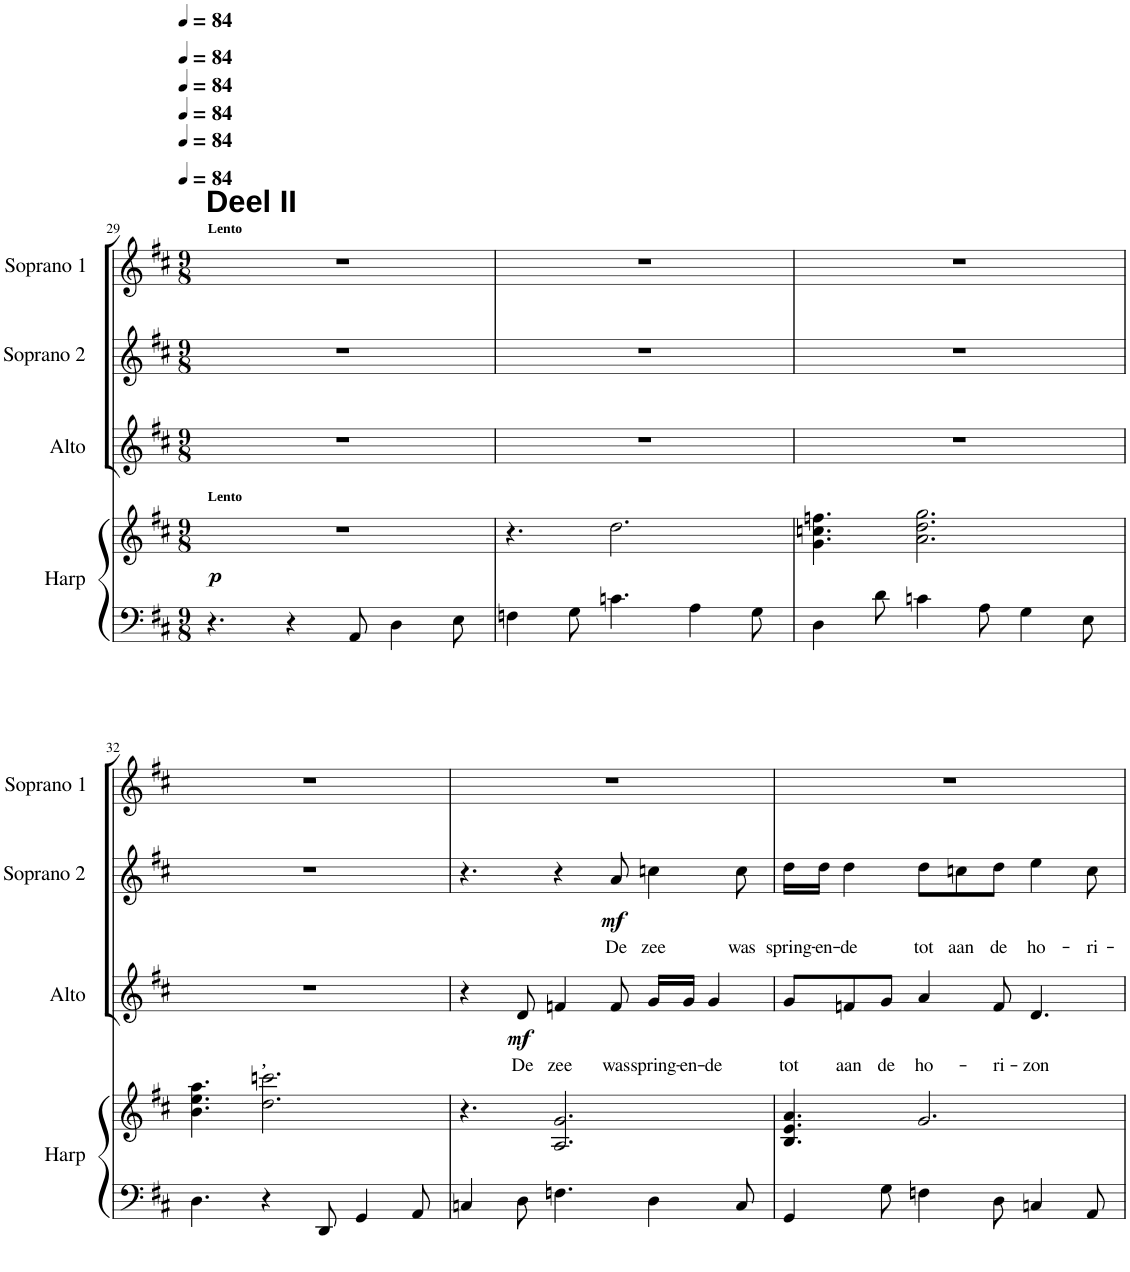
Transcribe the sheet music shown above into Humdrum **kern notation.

**kern	**kern	**dynam	**kern	**text	**dynam	**kern	**text	**dynam	**kern
*part4	*part4	*part4	*part3	*part3	*part3	*part2	*part2	*part2	*part1
*staff5	*staff4	*staff4/5	*staff3	*staff3	*staff3	*staff2	*staff2	*staff2	*staff1
*I"Harp	*	*	*I"Alto	*	*	*I"Soprano 2	*	*	*I"Soprano 1
*I'Harp	*	*	*I'Alto	*	*	*I'Soprano 2	*	*	*I'Soprano 1
!!LO:PB:g=z
*clefF4	*clefG2	*	*clefG2	*	*	*clefG2	*	*	*clefG2
*k[f#c#]	*k[f#c#]	*	*k[f#c#]	*	*	*k[f#c#]	*	*	*k[f#c#]
*D:	*D:	*	*D:	*	*	*D:	*	*	*D:
*M9/8	*M9/8	*	*M9/8	*	*	*M9/8	*	*	*M9/8
*MM84	*MM84	*	*MM84	*	*	*MM84	*	*	*MM84
=29	=29	=29	=29	=29	=29	=29	=29	=29	=29
!	!	!	!	!	!	!	!	!	!LO:TX:a:B:t=Lento
!	!	!	!	!	!	!	!	!	!LO:TX:a:B:t=Deel II
!	!LO:TX:a:B:t=Lento	!	!	!	!	!	!	!	!
!	!	!LO:DY:b	!	!	!	!	!	!	!
4.r	8%9r	p	8%9r	.	.	8%9r	.	.	8%9r
4r	.	.	.	.	.	.	.	.	.
8AA/	.	.	.	.	.	.	.	.	.
4D\	.	.	.	.	.	.	.	.	.
8E\	.	.	.	.	.	.	.	.	.
=30	=30	=30	=30	=30	=30	=30	=30	=30	=30
4Fn\	4.r	.	8%9r	.	.	8%9r	.	.	8%9r
8G\	.	.	.	.	.	.	.	.	.
4.cn\	2.dd\	.	.	.	.	.	.	.	.
4A\	.	.	.	.	.	.	.	.	.
8G\	.	.	.	.	.	.	.	.	.
=31	=31	=31	=31	=31	=31	=31	=31	=31	=31
4D\	4.g\ 4.ccn\ 4.ffn\	.	8%9r	.	.	8%9r	.	.	8%9r
8d\	.	.	.	.	.	.	.	.	.
4cn\	2.a\ 2.dd\ 2.gg\	.	.	.	.	.	.	.	.
8A\	.	.	.	.	.	.	.	.	.
4G\	.	.	.	.	.	.	.	.	.
8E\	.	.	.	.	.	.	.	.	.
!!LO:LB:g=z
=32	=32	=32	=32	=32	=32	=32	=32	=32	=32
4.D\	4.b\ 4.ee\ 4.aa\	.	8%9r	.	.	8%9r	.	.	8%9r
!	!LO:TX:a:t=,	!	!	!	!	!	!	!	!
4r	2.dd\ 2.cccn\	.	.	.	.	.	.	.	.
8DD/	.	.	.	.	.	.	.	.	.
4GG/	.	.	.	.	.	.	.	.	.
8AA/	.	.	.	.	.	.	.	.	.
=33	=33	=33	=33	=33	=33	=33	=33	=33	=33
4Cn/	4.r	.	4r	.	.	4.r	.	.	8%9r
!	!	!	!	!LO:LY:b	!LO:DY:b	!	!	!	!
8D\	.	.	8d/	De	mf	.	.	.	.
!	!	!	!	!LO:LY:b	!	!	!	!	!
4.Fn\	2.A/ 2.g/	.	4fn/	zee	.	4r	.	.	.
!	!	!	!	!LO:LY:b	!	!	!LO:LY:b	!LO:DY:b	!
.	.	.	8f/	was	.	8a/	De	mf	.
!	!	!	!	!LO:LY:b	!	!	!LO:LY:b	!	!
4D\	.	.	16g/LL	spring-	.	4ccn\	zee	.	.
!	!	!	!	!LO:LY:b	!	!	!	!	!
.	.	.	16g/JJ	-en-	.	.	.	.	.
!	!	!	!	!LO:LY:b	!	!	!	!	!
.	.	.	4g/	-de	.	.	.	.	.
!	!	!	!	!	!	!	!LO:LY:b	!	!
8C/	.	.	.	.	.	8cc\	was	.	.
=34	=34	=34	=34	=34	=34	=34	=34	=34	=34
!	!	!	!	!LO:LY:b	!	!	!LO:LY:b	!	!
4GG/	4.B/ 4.e/ 4.a/	.	8g/L	tot	.	16dd\LL	spring-	.	8%9r
!	!	!	!	!	!	!	!LO:LY:b	!	!
.	.	.	.	.	.	16dd\JJ	-en-	.	.
!	!	!	!	!LO:LY:b	!	!	!LO:LY:b	!	!
.	.	.	8fn/	aan	.	4dd\	-de	.	.
!	!	!	!	!LO:LY:b	!	!	!	!	!
8G\	.	.	8g/J	de	.	.	.	.	.
!	!	!	!	!LO:LY:b	!	!	!LO:LY:b	!	!
4Fn\	2.g/	.	4a/	ho-	.	8dd\L	tot	.	.
!	!	!	!	!	!	!	!LO:LY:b	!	!
.	.	.	.	.	.	8ccn\	aan	.	.
!	!	!	!	!LO:LY:b	!	!	!LO:LY:b	!	!
8D\	.	.	8f/	-ri-	.	8dd\J	de	.	.
!	!	!	!	!LO:LY:b	!	!	!LO:LY:b	!	!
4Cn/	.	.	4.d/	-zon	.	4ee\	ho-	.	.
!	!	!	!	!	!	!	!LO:LY:b	!	!
8AA/	.	.	.	.	.	8cc\	-ri-	.	.
=	=	=	=	=	=	=	=	=	=
*-	*-	*-	*-	*-	*-	*-	*-	*-	*-
